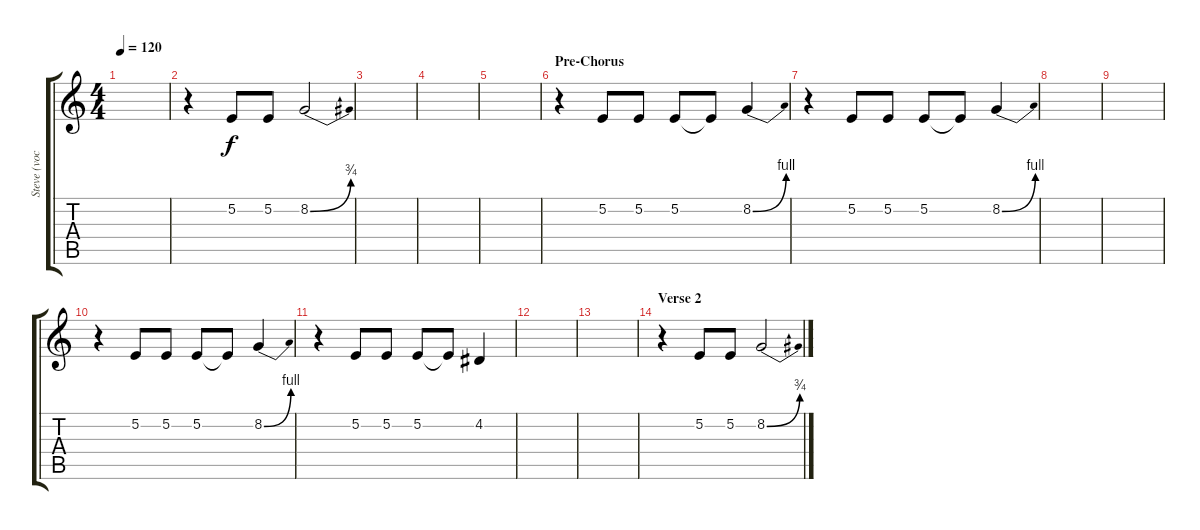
\track ("Steve (vocals)" "Steve (voc") {instrument choiraahs}
\staff {score tabs}
\tuning (E4 B3 G3 D3 A2 E2) {hide}
\ts (4 4)
\tempo 120
\clef g2
\ks c
|
r.4 5.2.8 5.2.8 8.2{be (bend 0 0 60 3)}.2 |
|
|
|
\section ("" "Pre-Chorus")
r.4 5.2.8 5.2.8 5.2.8 5.2{t}.8 8.2{be (bend 0 0 60 4)}.4 |
r.4 5.2.8 5.2.8 5.2.8 5.2{t}.8 8.2{be (bend 0 0 60 4)}.4 |
|
|
r.4 5.2.8 5.2.8 5.2.8 5.2{t}.8 8.2{be (bend 0 0 60 4)}.4 |
r.4 5.2.8 5.2.8 5.2.8 5.2{t}.8 4.2.4 |
|
|
\section ("" "Verse 2")
r.4 5.2.8 5.2.8 8.2{be (bend 0 0 60 3)}.2
